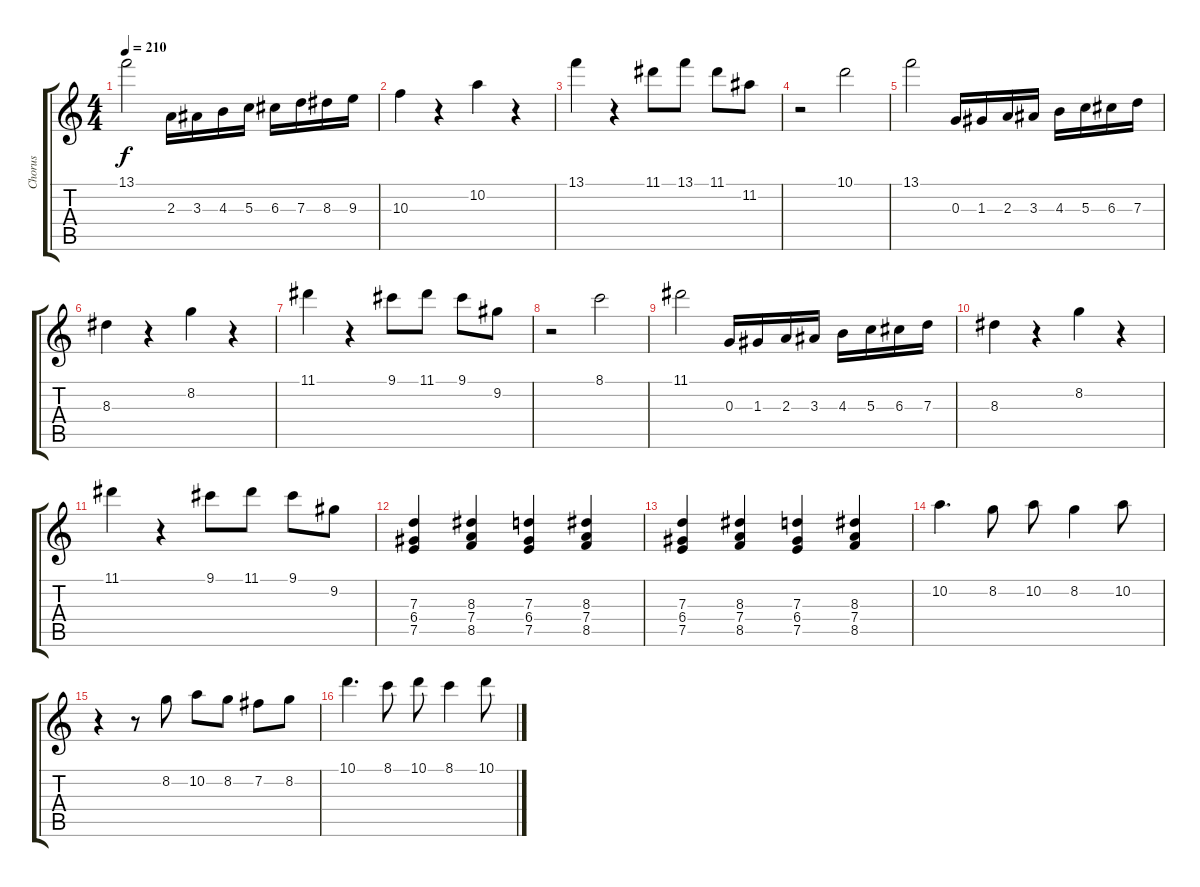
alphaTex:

\track ("Chorus" "Chorus") {instrument acousticguitarsteel}
\staff {score tabs}
\tuning (E4 B3 G3 D3 A2 E2) {hide}
\ts (4 4)
\tempo 210
\clef g2
\ks c
13.1.2{dy f} 2.3.16 3.3.16 4.3.16 5.3.16 6.3.16 7.3.16 8.3.16 9.3.16 |
10.3.4 r.4 10.2.4 r.4 |
13.1.4 r.4 11.1.8 13.1.8 11.1.8 11.2.8 |
r.2 10.1.2 |
13.1.2 0.3.16 1.3.16 2.3.16 3.3.16 4.3.16 5.3.16 6.3.16 7.3.16 |
8.3.4 r.4 8.2.4 r.4 |
11.1.4 r.4 9.1.8 11.1.8 9.1.8 9.2.8 |
r.2 8.1.2 |
11.1.2 0.3.16 1.3.16 2.3.16 3.3.16 4.3.16 5.3.16 6.3.16 7.3.16 |
8.3.4 r.4 8.2.4 r.4 |
11.1.4 r.4 9.1.8 11.1.8 9.1.8 9.2.8 |
(7.3 6.4 7.5).4 (8.3 7.4 8.5).4 (7.3 6.4 7.5).4 (8.3 7.4 8.5).4 |
(7.3 6.4 7.5).4 (8.3 7.4 8.5).4 (7.3 6.4 7.5).4 (8.3 7.4 8.5).4 |
10.2.4{d} 8.2.8 10.2.8 8.2.4 10.2.8 |
r.4 r.8 8.2.8 10.2.8 8.2.8 7.2.8 8.2.8 |
10.1.4{d} 8.1.8 10.1.8 8.1.4 10.1.8
